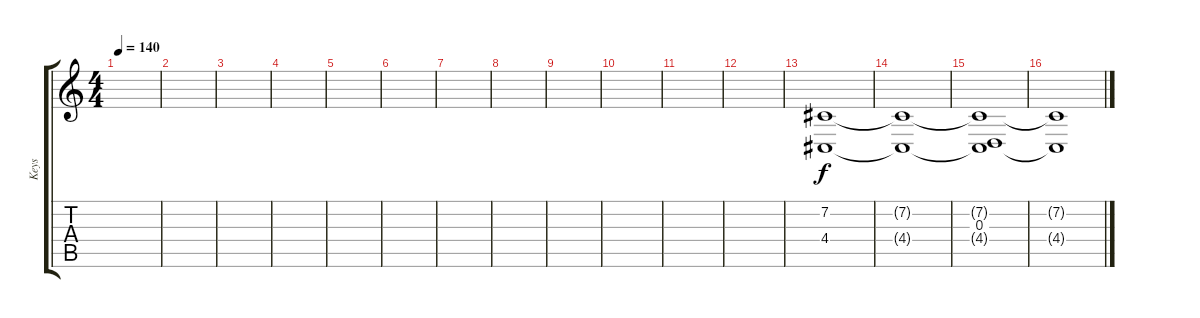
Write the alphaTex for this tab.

\track ("Keys" "Keys") {instrument lead3calliope}
\staff {score tabs}
\tuning (B3 Gb3 D3 A2 E2 B1) {hide}
\ts (4 4)
\tempo 140
\clef g2
\ks c
|
|
|
|
|
|
|
|
|
|
|
|
(7.2 4.4).1 |
(7.2{t} 4.4{t}).1 |
(7.2{t} 0.3 4.4{t}).1 |
(7.2{t} 4.4{t}).1
